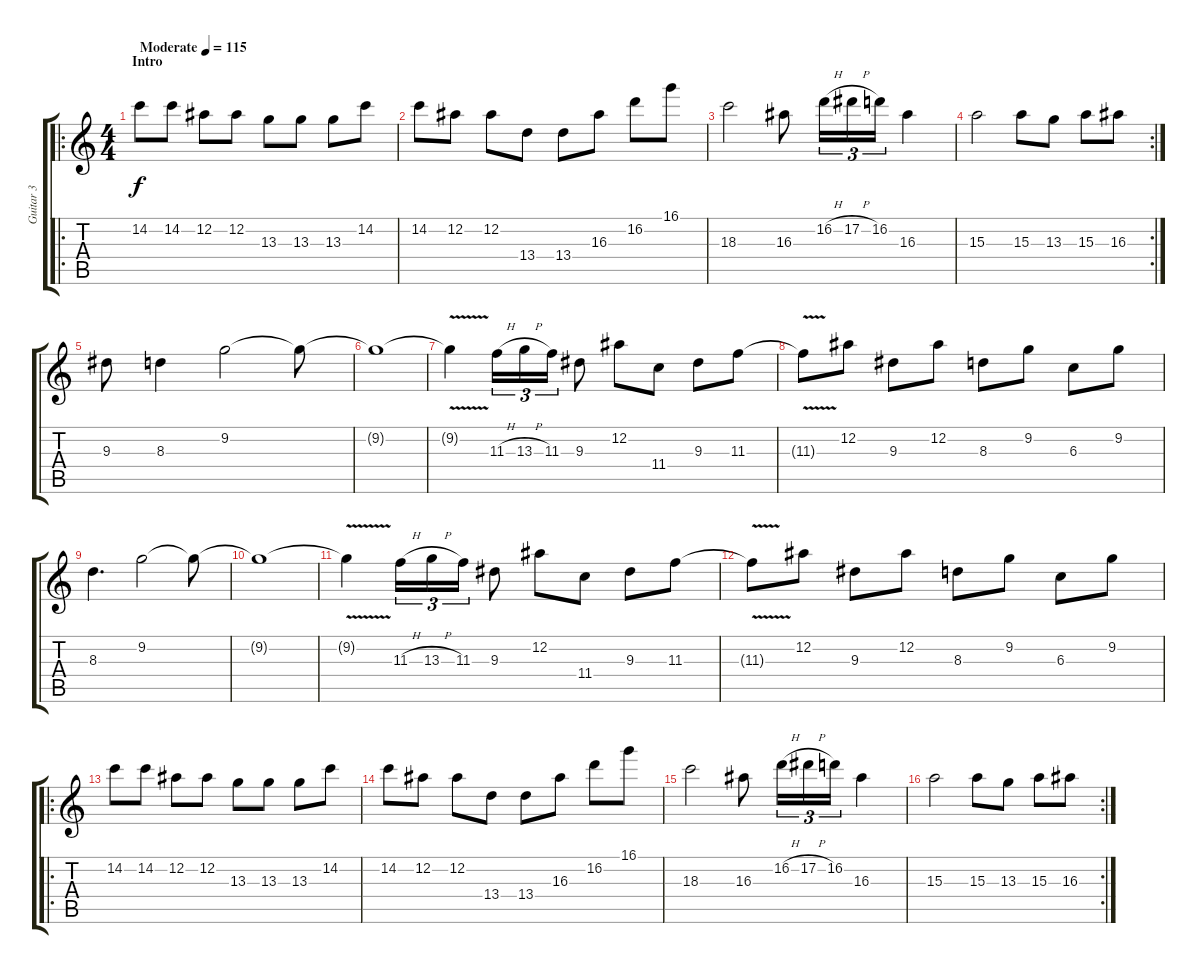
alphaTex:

\track ("Guitar 3" "Guitar 3") {instrument distortionguitar}
\staff {score tabs}
\tuning (Eb4 Bb3 Gb3 Db3 Ab2 Eb2) {hide}
\ro
\ts (4 4)
\section ("" "Intro")
\tempo (115 "Moderate")
\clef g2
\ks c
14.2.8{dy f instrument distortionguitar} 14.2.8 12.2.8 12.2.8 13.3.8 13.3.8 13.3.8 14.2.8 |
14.2.8 12.2.8 12.2.8 13.4.8 13.4.8 16.3.8 16.2.8 16.1.8 |
18.3.2 16.3.8 16.2{h}.16{tu (3 2)} 17.2{h}.16{tu (3 2)} 16.2.16{tu (3 2)} 16.3.4 |
\rc 2
15.3.2 15.3.8 13.3.8 15.3.8 16.3.8 |
9.3.8 8.3.4 9.2.2 9.2{t}.8 |
9.2{t}.1 |
9.2{v t}.4 11.3{h}.16{tu (3 2)} 13.3{h}.16{tu (3 2)} 11.3.16{tu (3 2)} 9.3.8 12.2.8 11.4.8 9.3.8 11.3.8 |
11.3{v t}.8 12.2.8 9.3.8 12.2.8 8.3.8 9.2.8 6.3.8 9.2.8 |
8.3.4{d} 9.2.2 9.2{t}.8 |
9.2{t}.1 |
9.2{v t}.4 11.3{h}.16{tu (3 2)} 13.3{h}.16{tu (3 2)} 11.3.16{tu (3 2)} 9.3.8 12.2.8 11.4.8 9.3.8 11.3.8 |
11.3{v t}.8 12.2.8 9.3.8 12.2.8 8.3.8 9.2.8 6.3.8 9.2.8 |
\ro
14.2.8 14.2.8 12.2.8 12.2.8 13.3.8 13.3.8 13.3.8 14.2.8 |
14.2.8 12.2.8 12.2.8 13.4.8 13.4.8 16.3.8 16.2.8 16.1.8 |
18.3.2 16.3.8 16.2{h}.16{tu (3 2)} 17.2{h}.16{tu (3 2)} 16.2.16{tu (3 2)} 16.3.4 |
\rc 2
15.3.2 15.3.8 13.3.8 15.3.8 16.3.8
